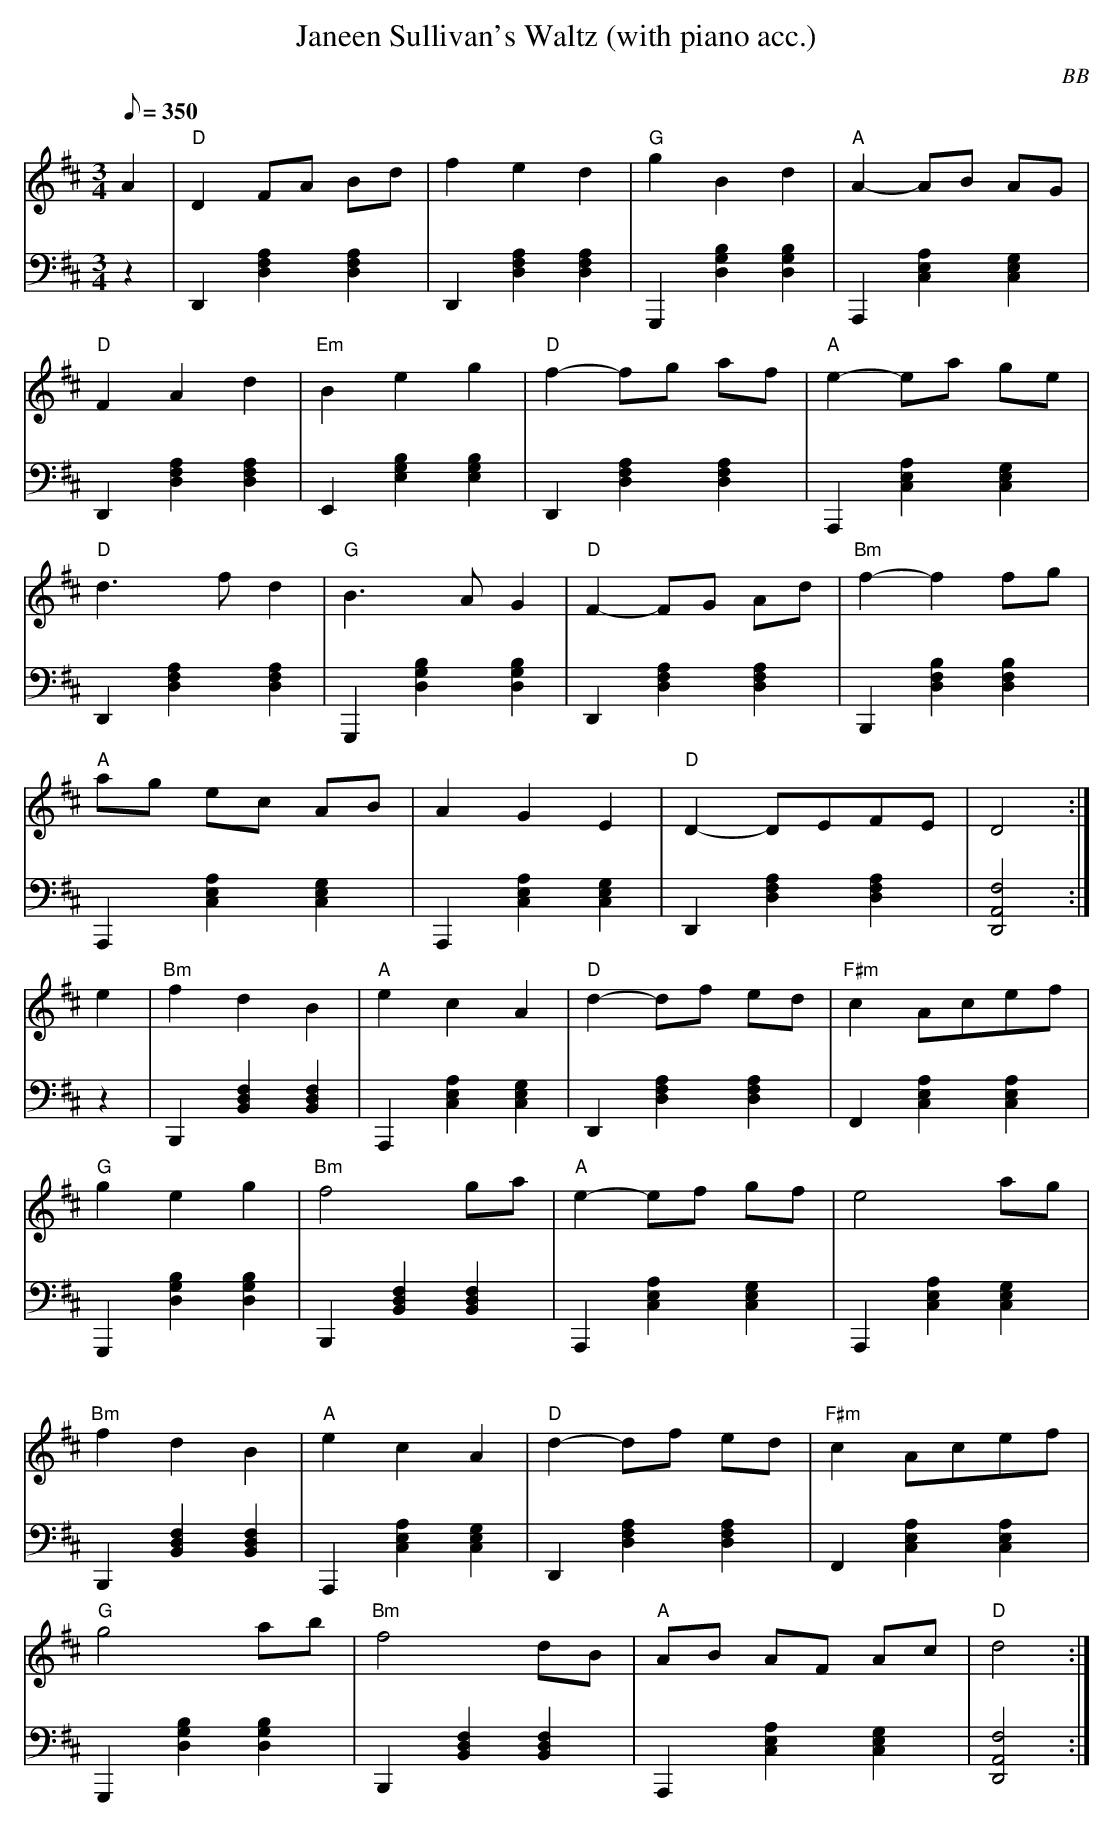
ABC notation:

X:1
T: Janeen Sullivan's Waltz (with piano acc.)
C: BB
M: 3/4
L: 1/8
Q: 1/8=350
V: 1 program 1 110 %fiddle
V: 2 volume=70 clef=bass m=D program 1 01
K: D
[V:1] A2 |"D"D2 FA Bd|f2 e2 d2|"G"g2 B2 d2|"A"A2-AB AG|
[V:2] z2 |D,2[A2F2D2][A2F2D2]|D,2[A2F2D2][A2F2D2]|G,,2[G2D2B2][G2D2B2]|\
A,,2[A2E2C2][G2E2C2]|
[V:1] "D"F2 A2 d2|"Em"B2 e2 g2|"D"f2-fg af|"A"e2-ea ge|
[V:2] D,2[A2F2D2][A2F2D2]|E,2[E2B2G2][E2B2G2]|D,2[A2F2D2][A2F2D2]|\
A,,2[A2E2C2][G2E2C2]|
[V:1] "D"d3f d2|"G"B3A G2|"D"F2-FG Ad|"Bm"f2-f2 fg|
[V:2]  D,2[A2F2D2][A2F2D2]|G,,2[G2D2B2][G2D2B2]|D,2[A2F2D2][A2F2D2]|\
B,,2[B2F2D2][B2F2D2]|
[V:1] "A"ag ec AB|A2 G2 E2|"D"D2-DEFE|D4 :|
[V:2] A,,2[A2E2C2][G2E2C2]|A,,2[A2E2C2][G2E2C2]|D,2[A2F2D2][A2F2D2]|\
[D,4A,4F4] :|
[V:1] e2|"Bm"f2 d2 B2|"A"e2 c2 A2|"D"d2-df ed|"F#m"c2 Acef|
[V:2] z2|B,,2[B,2F2D2][B,2F2D2]|A,,2[A2E2C2][G2E2C2]|D,2[A2F2D2][A2F2D2]|\
F,2[A2C2E2][E2A2C2]|
[V:1] "G"g2 e2 g2|"Bm"f4 ga|"A"e2-ef gf|e4 ag|
[V:2] G,,2[G2D2B2][G2D2B2]|B,,2[B,2F2D2][B,2F2D2]|A,,2[A2E2C2][G2E2C2]|\
A,,2[A2E2C2][G2E2C2]|
[V:1] "Bm"f2 d2 B2| "A"e2 c2 A2|"D"d2-df ed|"F#m"c2 Acef|
[V:2] B,,2[B,2F2D2][B,2F2D2]|A,,2[A2E2C2][G2E2C2]| D,2[A2F2D2][A2F2D2]|\
F,2[A2C2E2][E2A2C2]|
[V:1] "G"g4 ab|"Bm"f4 dB|"A"AB AF Ac|"D"d4 :|
[V:2] G,,2[G2D2B2][G2D2B2]|B,,2[B,2F2D2][B,2F2D2]|A,,2[A2E2C2][G2E2C2]|
[D,4A,4F4] :|
